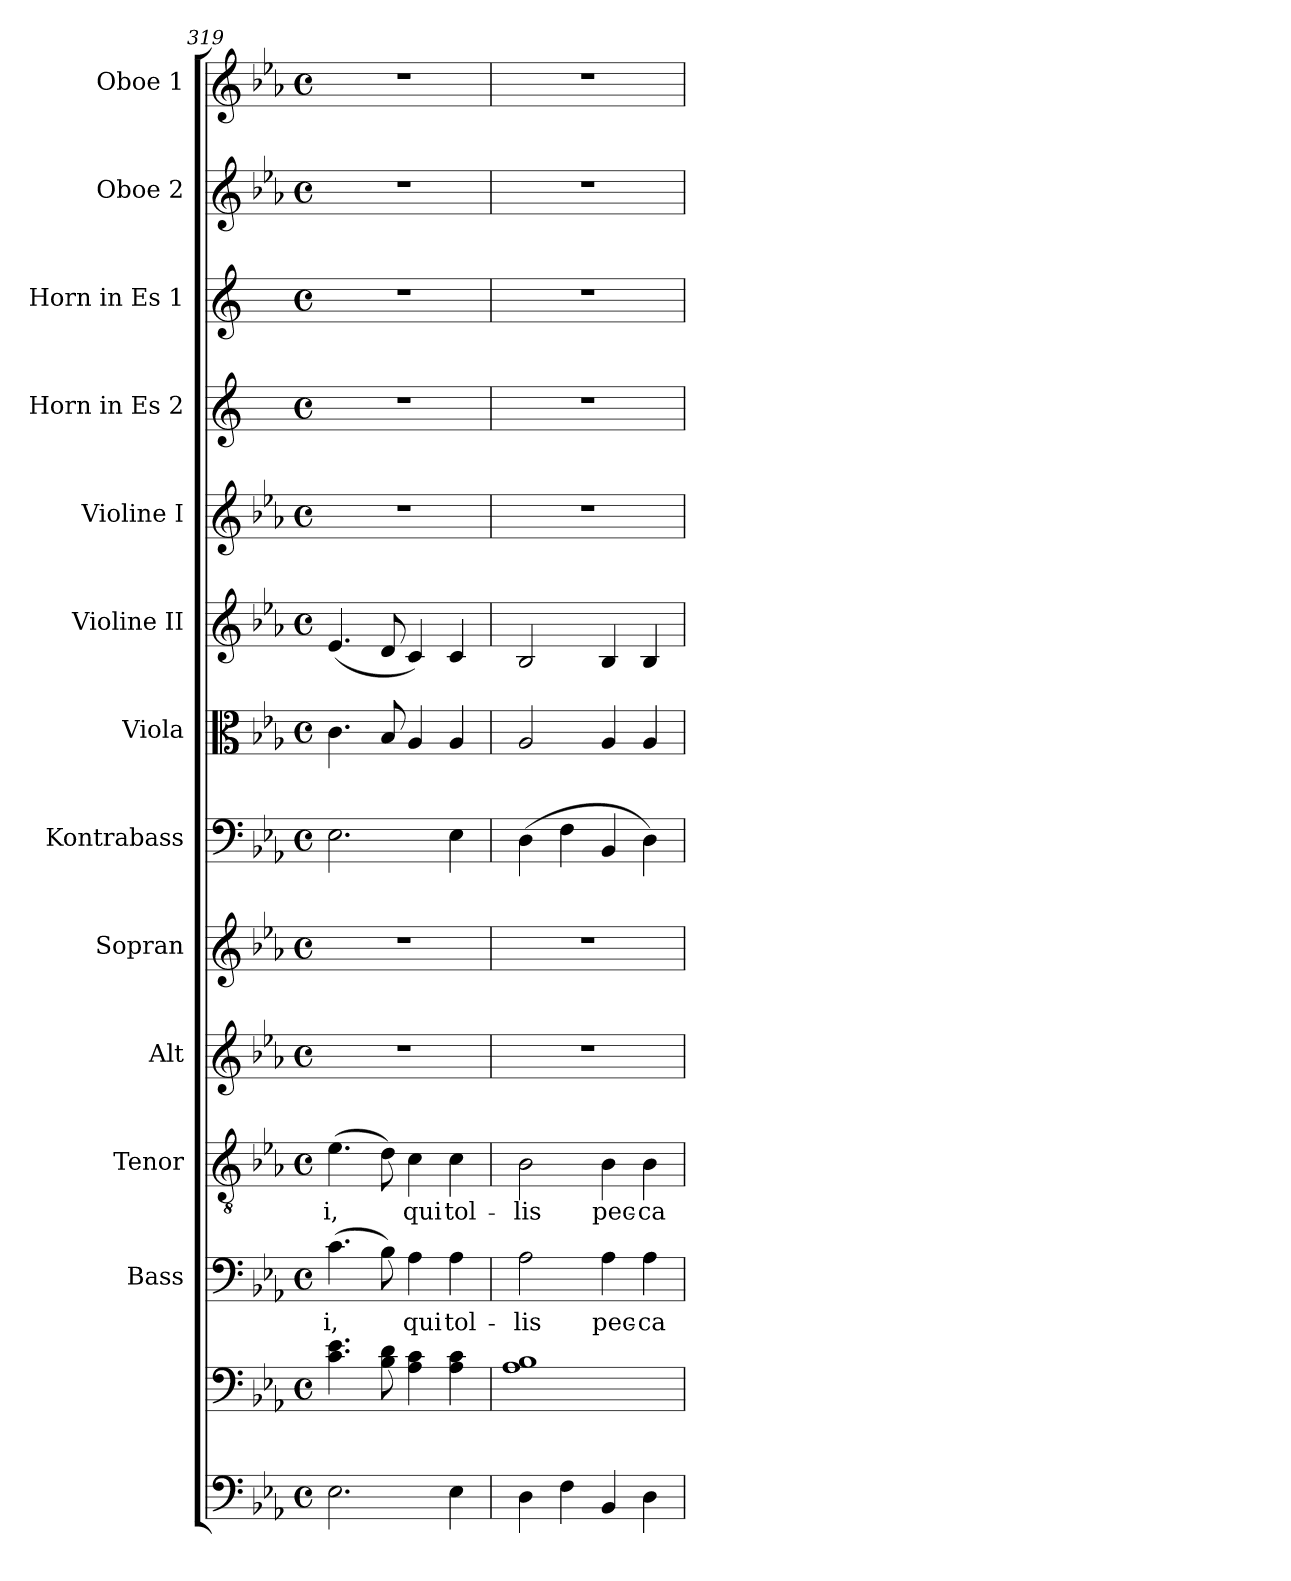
**kern	**kern	**kern	**text	**kern	**text	**kern	**kern	**kern	**kern	**kern	**kern	**kern	**kern	**kern	**kern
*part13	*part13	*part12	*part12	*part11	*part11	*part10	*part9	*part8	*part7	*part6	*part5	*part4	*part3	*part2	*part1
*staff14	*staff13	*staff12	*staff12	*staff11	*staff11	*staff10	*staff9	*staff8	*staff7	*staff6	*staff5	*staff4	*staff3	*staff2	*staff1
*	*	*I"Bass	*	*I"Tenor	*	*I"Alt	*I"Sopran	*I"Kontrabass	*I"Viola	*I"Violine II	*I"Violine I	*I"Horn in Es 2	*I"Horn in Es 1	*I"Oboe 2	*I"Oboe 1
*	*	*I'B.	*	*I'T.	*	*I'A.	*I'S.	*I'Kb.	*I'Vla.	*I'Vl. II	*I'Vl. I	*I'Hr. 2	*I'Hr. 1	*I'Ob. 2	*I'Ob. 1
*clefF4	*clefF4	*clefF4	*	*clefGv2	*	*clefG2	*clefG2	*clefF4	*clefC3	*clefG2	*clefG2	*clefG2	*clefG2	*clefG2	*clefG2
*	*	*	*	*	*	*	*	*ITrd7c12	*	*	*	*ITrd5c9	*ITrd5c9	*	*
*k[b-e-a-]	*k[b-e-a-]	*k[b-e-a-]	*	*k[b-e-a-]	*	*k[b-e-a-]	*k[b-e-a-]	*k[b-e-a-]	*k[b-e-a-]	*k[b-e-a-]	*k[b-e-a-]	*k[b-e-a-]	*k[b-e-a-]	*k[b-e-a-]	*k[b-e-a-]
*E-:	*E-:	*E-:	*	*E-:	*	*E-:	*E-:	*E-:	*E-:	*E-:	*E-:	*E-:	*E-:	*E-:	*E-:
*M4/4	*M4/4	*M4/4	*	*M4/4	*	*M4/4	*M4/4	*M4/4	*M4/4	*M4/4	*M4/4	*M4/4	*M4/4	*M4/4	*M4/4
*met(c)	*met(c)	*met(c)	*	*met(c)	*	*met(c)	*met(c)	*met(c)	*met(c)	*met(c)	*met(c)	*met(c)	*met(c)	*met(c)	*met(c)
=319	=319	=319	=319	=319	=319	=319	=319	=319	=319	=319	=319	=319	=319	=319	=319
!	!	!	!LO:LY:b	!	!LO:LY:b	!	!	!	!	!	!	!	!	!	!
2.E-\	4.c\ 4.e-\	(>4.c\	-i,	(>4.e-\	-i,	1r	1r	2.EE-\	4.c\	(<4.e-/	1r	1r	1r	1r	1r
.	8B-\ 8d\	8B-\)	.	8d\)	.	.	.	.	8B-/	8d/	.	.	.	.	.
!	!	!	!LO:LY:b	!	!LO:LY:b	!	!	!	!	!	!	!	!	!	!
.	4A-\ 4c\	4A-\	qui	4c\	qui	.	.	.	4A-/	4c/)	.	.	.	.	.
!	!	!	!LO:LY:b	!	!LO:LY:b	!	!	!	!	!	!	!	!	!	!
4E-\	4A-\ 4c\	4A-\	tol-	4c\	tol-	.	.	4EE-\	4A-/	4c/	.	.	.	.	.
!!LO:PB:g=z
=320	=320	=320	=320	=320	=320	=320	=320	=320	=320	=320	=320	=320	=320	=320	=320
!	!	!	!LO:LY:b	!	!LO:LY:b	!	!	!	!	!	!	!	!	!	!
4D\	1A- 1B-	2A-\	-lis	2B-\	-lis	1r	1r	(>4DD\	2A-/	2B-/	1r	1r	1r	1r	1r
4F\	.	.	.	.	.	.	.	4FF\	.	.	.	.	.	.	.
!	!	!	!LO:LY:b	!	!LO:LY:b	!	!	!	!	!	!	!	!	!	!
4BB-/	.	4A-\	pec-	4B-\	pec-	.	.	4BBB-/	4A-/	4B-/	.	.	.	.	.
!	!	!	!LO:LY:b	!	!LO:LY:b	!	!	!	!	!	!	!	!	!	!
4D\	.	4A-\	-ca-	4B-\	-ca-	.	.	4DD\)	4A-/	4B-/	.	.	.	.	.
=	=	=	=	=	=	=	=	=	=	=	=	=	=	=	=
*-	*-	*-	*-	*-	*-	*-	*-	*-	*-	*-	*-	*-	*-	*-	*-
